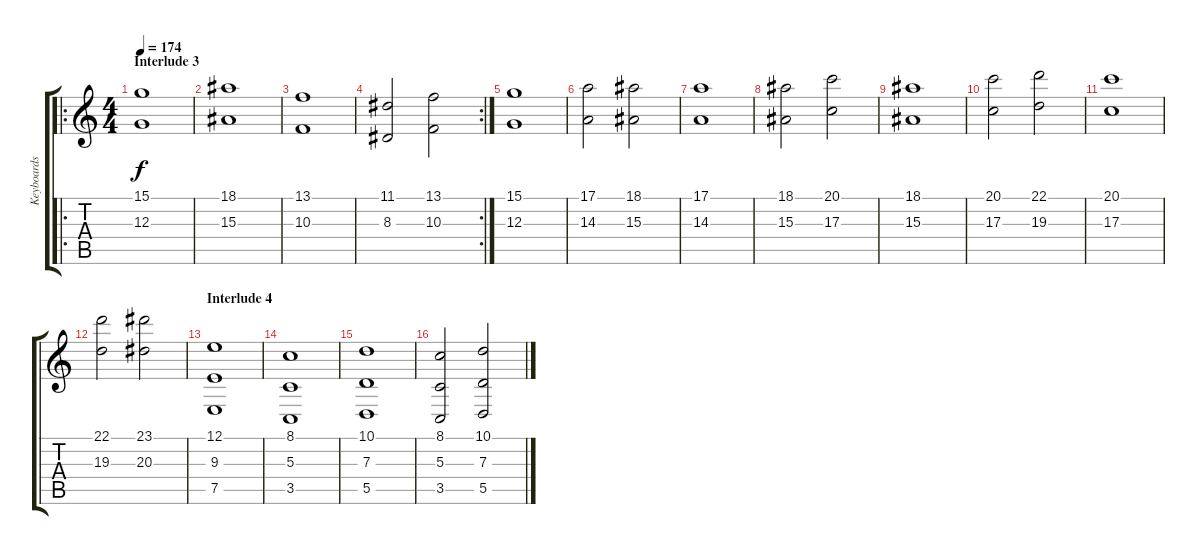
\track ("Keyboards 1" "Keyboards ") {instrument stringensemble1}
\staff {score tabs}
\tuning (E4 B3 G3 D3 A2 E2) {hide}
\ro
\ts (4 4)
\section ("" "Interlude 3")
\tempo 174
\clef g2
\ks c
(15.1 12.3).1{dy f} |
(18.1 15.3).1 |
(13.1 10.3).1 |
\rc 2
(11.1 8.3).2 (13.1 10.3).2 |
(15.1 12.3).1 |
(17.1 14.3).2 (18.1 15.3).2 |
(17.1 14.3).1 |
(18.1 15.3).2 (20.1 17.3).2 |
(18.1 15.3).1 |
(20.1 17.3).2 (22.1 19.3).2 |
(20.1 17.3).1 |
(22.1 19.3).2 (23.1 20.3).2 |
\section ("" "Interlude 4")
(12.1 9.3 7.5).1 |
(8.1 5.3 3.5).1 |
(10.1 7.3 5.5).1 |
(8.1 5.3 3.5).2 (10.1 7.3 5.5).2
